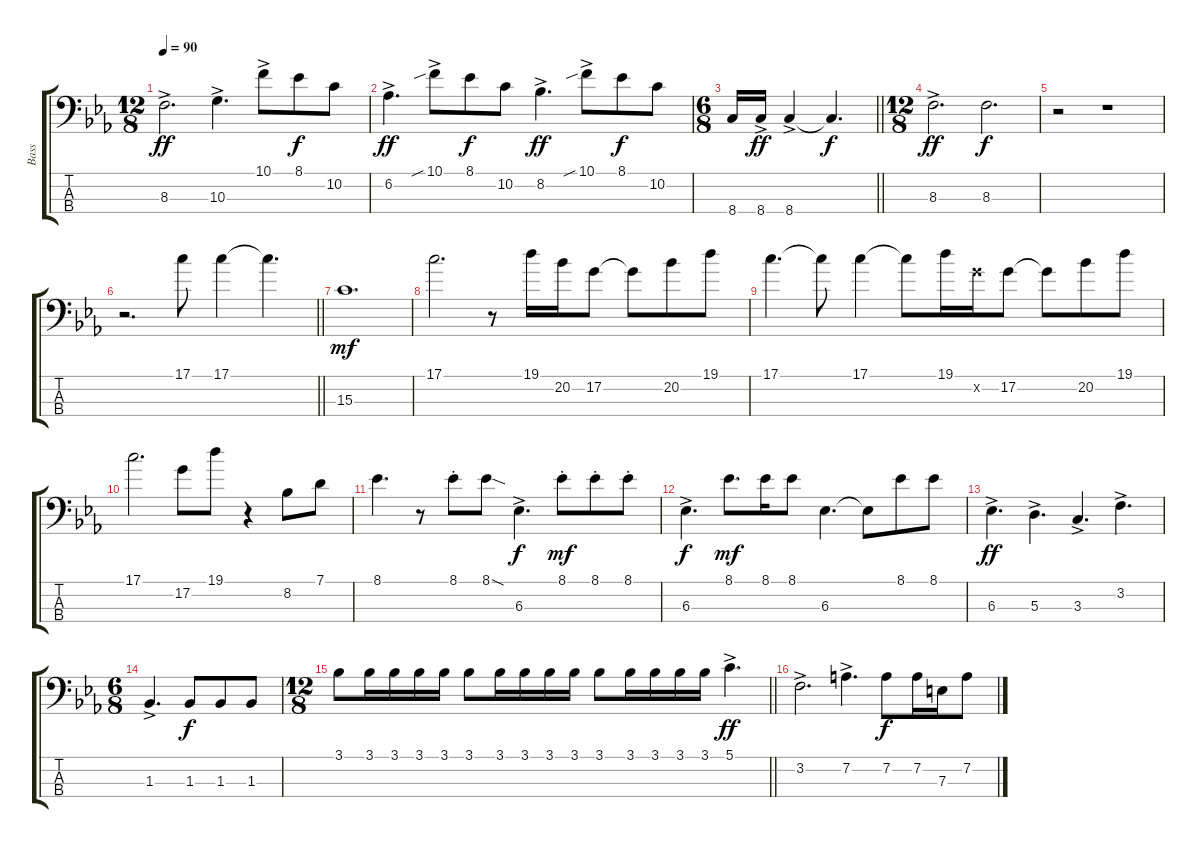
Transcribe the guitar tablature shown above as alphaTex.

\track ("Bass" "Bass") {instrument electricbassfinger}
\staff {score tabs}
\tuning (G2 D2 A1 E1) {hide}
\ts (12 8)
\tempo 90
\clef f4
\ks eb
8.3{ac}.2{d dy ff} 10.3{ac}.4{d} 10.1{ac}.8 8.1.8{dy f} 10.2.8 |
6.2{ac}.4{d dy ff} 10.1{sib ac}.8 8.1.8{dy f} 10.2.8 8.2{ac}.4{d dy ff} 10.1{sib ac}.8 8.1.8{dy f} 10.2.8 |
\ts (6 8)
\barLineRight lightlight
8.4.16 8.4{ac}.16{dy ff} 8.4{ac}.4 8.4{t}.4{d dy f} |
\ts (12 8)
8.3{ac}.2{d dy ff} 8.3.2{d dy f} |
r.2 r.1 |
\barLineRight lightlight
r.2{d} 17.1.8 17.1.4 17.1{t}.4{d} |
15.3.1{d dy mf} |
17.1.2{d} r.8 19.1.16 20.2.16 17.2.8 17.2{t}.8 20.2.8 19.1.8 |
17.1.4{d} 17.1{t}.8 17.1.4 17.1{t}.8 19.1.16 17.2{x}.16 17.2.8 17.2{t}.8 20.2.8 19.1.8 |
17.1.2{d} 17.2.8 19.1.8 r.4 8.2.8 7.1.8 |
8.1.4{d} r.8 8.1{st}.8 8.1{sod}.8 6.3{ac}.4{d dy f} 8.1{st}.8{dy mf} 8.1{st}.8 8.1{st}.8 |
6.3{ac}.4{d dy f} 8.1.8{d dy mf} 8.1.16 8.1.8 6.3.4{d} 6.3{t}.8 8.1.8 8.1.8 |
6.3{ac}.4{d dy ff} 5.3{ac}.4{d} 3.3{ac}.4{d} 3.2{ac}.4{d} |
\ts (6 8)
1.3{ac}.4{d} 1.3.8{dy f} 1.3.8 1.3.8 |
\ts (12 8)
\barLineRight lightlight
3.1.8 3.1.16 3.1.16 3.1.16 3.1.16 3.1.8 3.1.16 3.1.16 3.1.16 3.1.16 3.1.8 3.1.16 3.1.16 3.1.16 3.1.16 5.1{ac}.4{d dy ff} |
3.2{ac}.2{d} 7.2{ac}.4{d} 7.2.8{dy f} 7.2.16 7.3.16 7.2.8
